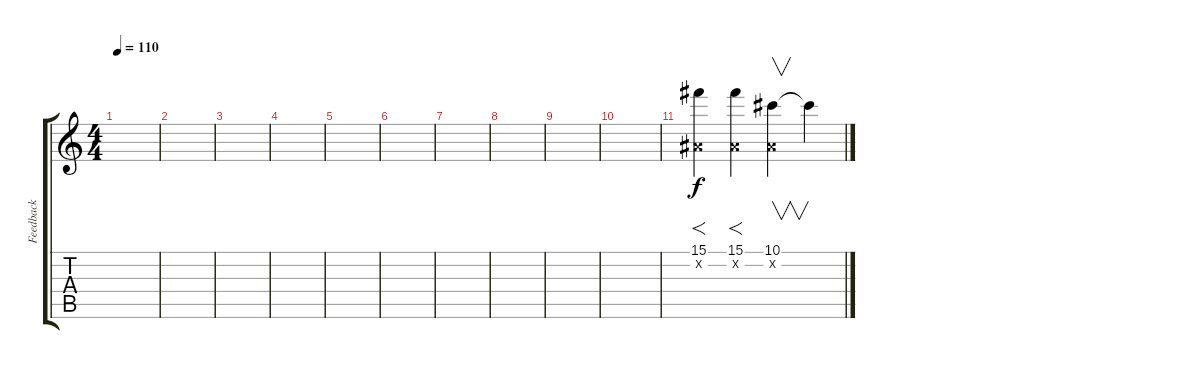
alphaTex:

\track ("Feedback" "Feedback") {instrument overdrivenguitar}
\staff {score tabs}
\tuning (Eb4 Bb3 Gb3 Db3 Ab2 Eb2) {hide}
\ts (4 4)
\tempo 110
\clef g2
\ks c
|
|
|
|
|
|
|
|
|
|
(15.1 0.2{x}).4{f} (15.1 0.2{x}).4{f} (10.1 0.2{x}).4{v} 10.1{t}.4{dy f}
